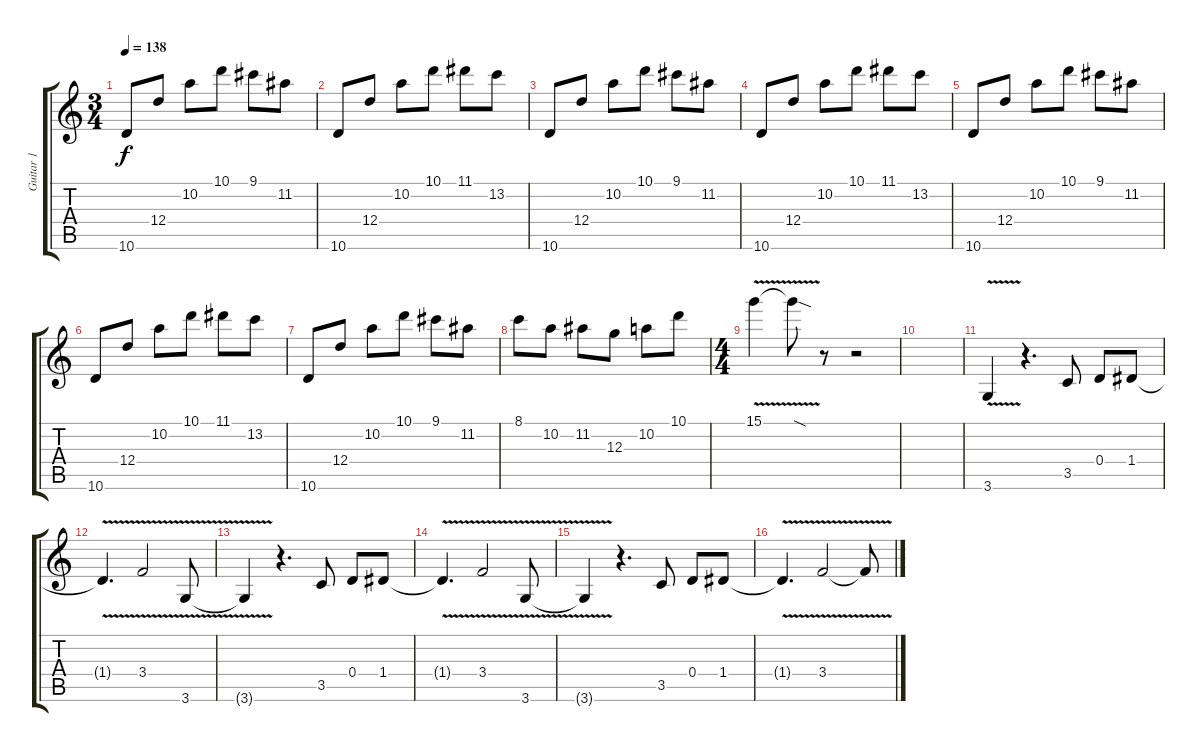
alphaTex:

\track ("Guitar 1" "Guitar 1") {instrument overdrivenguitar}
\staff {score tabs}
\tuning (E4 B3 G3 D3 A2 E2) {hide}
\ts (3 4)
\tempo 138
\clef g2
\ks c
10.6.8{dy f} 12.4.8 10.2.8 10.1.8 9.1.8 11.2.8 |
10.6.8 12.4.8 10.2.8 10.1.8 11.1.8 13.2.8 |
10.6.8 12.4.8 10.2.8 10.1.8 9.1.8 11.2.8 |
10.6.8 12.4.8 10.2.8 10.1.8 11.1.8 13.2.8 |
10.6.8 12.4.8 10.2.8 10.1.8 9.1.8 11.2.8 |
10.6.8 12.4.8 10.2.8 10.1.8 11.1.8 13.2.8 |
10.6.8 12.4.8 10.2.8 10.1.8 9.1.8 11.2.8 |
8.1.8 10.2.8 11.2.8 12.3.8 10.2.8 10.1.8 |
\ts (4 4)
15.1{v}.4 15.1{sod t}.8 r.8 r.2 |
|
3.6{v}.4 r.4{d} 3.5.8 0.4.8 1.4.8 |
1.4{v t}.4{d} 3.4{v}.2 3.6{v}.8 |
3.6{t}.4 r.4{d} 3.5.8 0.4.8 1.4.8 |
1.4{v t}.4{d} 3.4{v}.2 3.6{v}.8 |
3.6{t}.4 r.4{d} 3.5.8 0.4.8 1.4.8 |
1.4{v t}.4{d} 3.4{v}.2 3.4{t}.8
